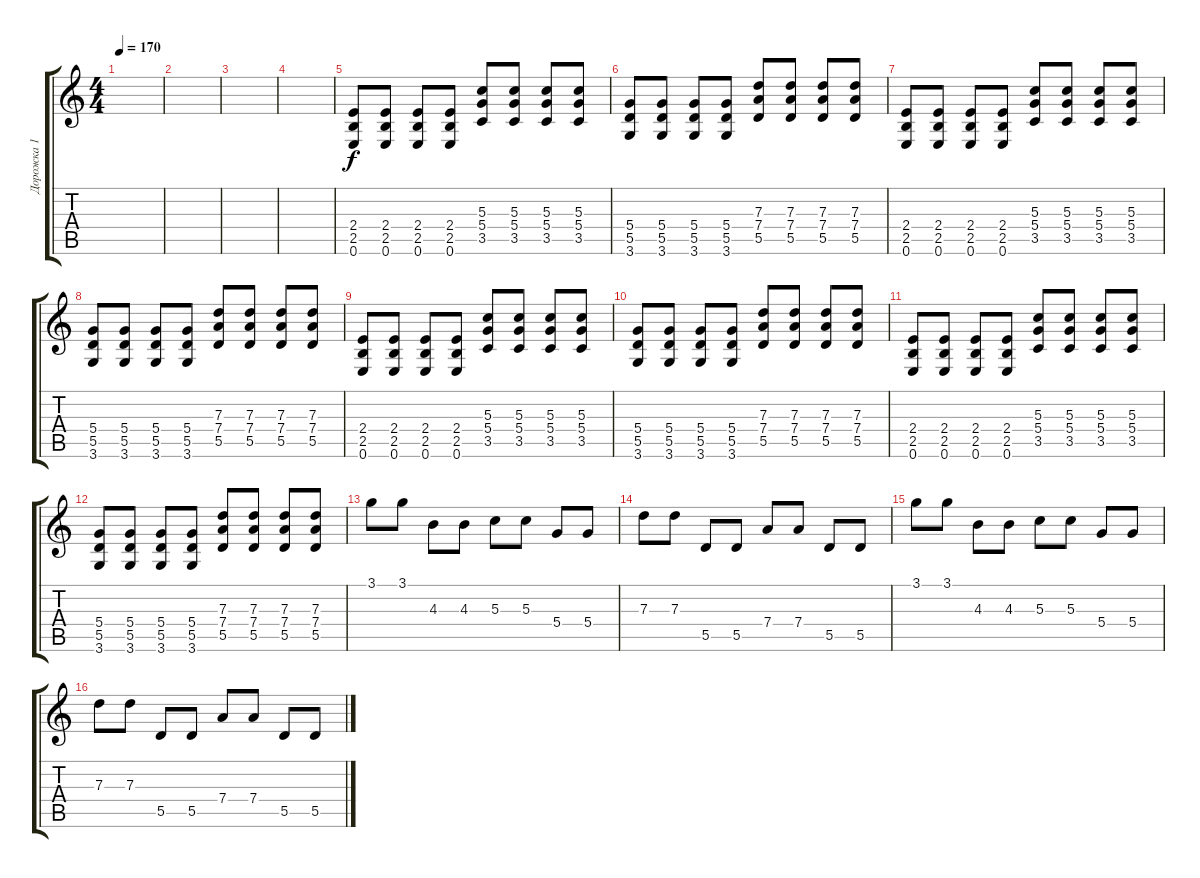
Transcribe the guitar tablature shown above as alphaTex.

\track ("Дорожка 1" "Дорожка 1") {instrument distortionguitar}
\staff {score tabs}
\tuning (E4 B3 G3 D3 A2 E2) {hide}
\ts (4 4)
\tempo 170
\clef g2
\ks c
|
|
|
|
(2.4 2.5 0.6).8 (2.4 2.5 0.6).8 (2.4 2.5 0.6).8 (2.4 2.5 0.6).8 (5.3 5.4 3.5).8 (5.3 5.4 3.5).8 (5.3 5.4 3.5).8 (5.3 5.4 3.5).8 |
(5.4 5.5 3.6).8 (5.4 5.5 3.6).8 (5.4 5.5 3.6).8 (5.4 5.5 3.6).8 (7.3 7.4 5.5).8 (7.3 7.4 5.5).8 (7.3 7.4 5.5).8 (7.3 7.4 5.5).8 |
(2.4 2.5 0.6).8 (2.4 2.5 0.6).8 (2.4 2.5 0.6).8 (2.4 2.5 0.6).8 (5.3 5.4 3.5).8 (5.3 5.4 3.5).8 (5.3 5.4 3.5).8 (5.3 5.4 3.5).8 |
(5.4 5.5 3.6).8 (5.4 5.5 3.6).8 (5.4 5.5 3.6).8 (5.4 5.5 3.6).8 (7.3 7.4 5.5).8 (7.3 7.4 5.5).8 (7.3 7.4 5.5).8 (7.3 7.4 5.5).8 |
(2.4 2.5 0.6).8 (2.4 2.5 0.6).8 (2.4 2.5 0.6).8 (2.4 2.5 0.6).8 (5.3 5.4 3.5).8 (5.3 5.4 3.5).8 (5.3 5.4 3.5).8 (5.3 5.4 3.5).8 |
(5.4 5.5 3.6).8 (5.4 5.5 3.6).8 (5.4 5.5 3.6).8 (5.4 5.5 3.6).8 (7.3 7.4 5.5).8 (7.3 7.4 5.5).8 (7.3 7.4 5.5).8 (7.3 7.4 5.5).8 |
(2.4 2.5 0.6).8 (2.4 2.5 0.6).8 (2.4 2.5 0.6).8 (2.4 2.5 0.6).8 (5.3 5.4 3.5).8 (5.3 5.4 3.5).8 (5.3 5.4 3.5).8 (5.3 5.4 3.5).8 |
(5.4 5.5 3.6).8 (5.4 5.5 3.6).8 (5.4 5.5 3.6).8 (5.4 5.5 3.6).8 (7.3 7.4 5.5).8 (7.3 7.4 5.5).8 (7.3 7.4 5.5).8 (7.3 7.4 5.5).8 |
3.1.8 3.1.8 4.3.8 4.3.8 5.3.8 5.3.8 5.4.8 5.4.8 |
7.3.8 7.3.8 5.5.8 5.5.8 7.4.8 7.4.8 5.5.8 5.5.8 |
3.1.8 3.1.8 4.3.8 4.3.8 5.3.8 5.3.8 5.4.8 5.4.8 |
7.3.8 7.3.8 5.5.8 5.5.8 7.4.8 7.4.8 5.5.8 5.5.8
